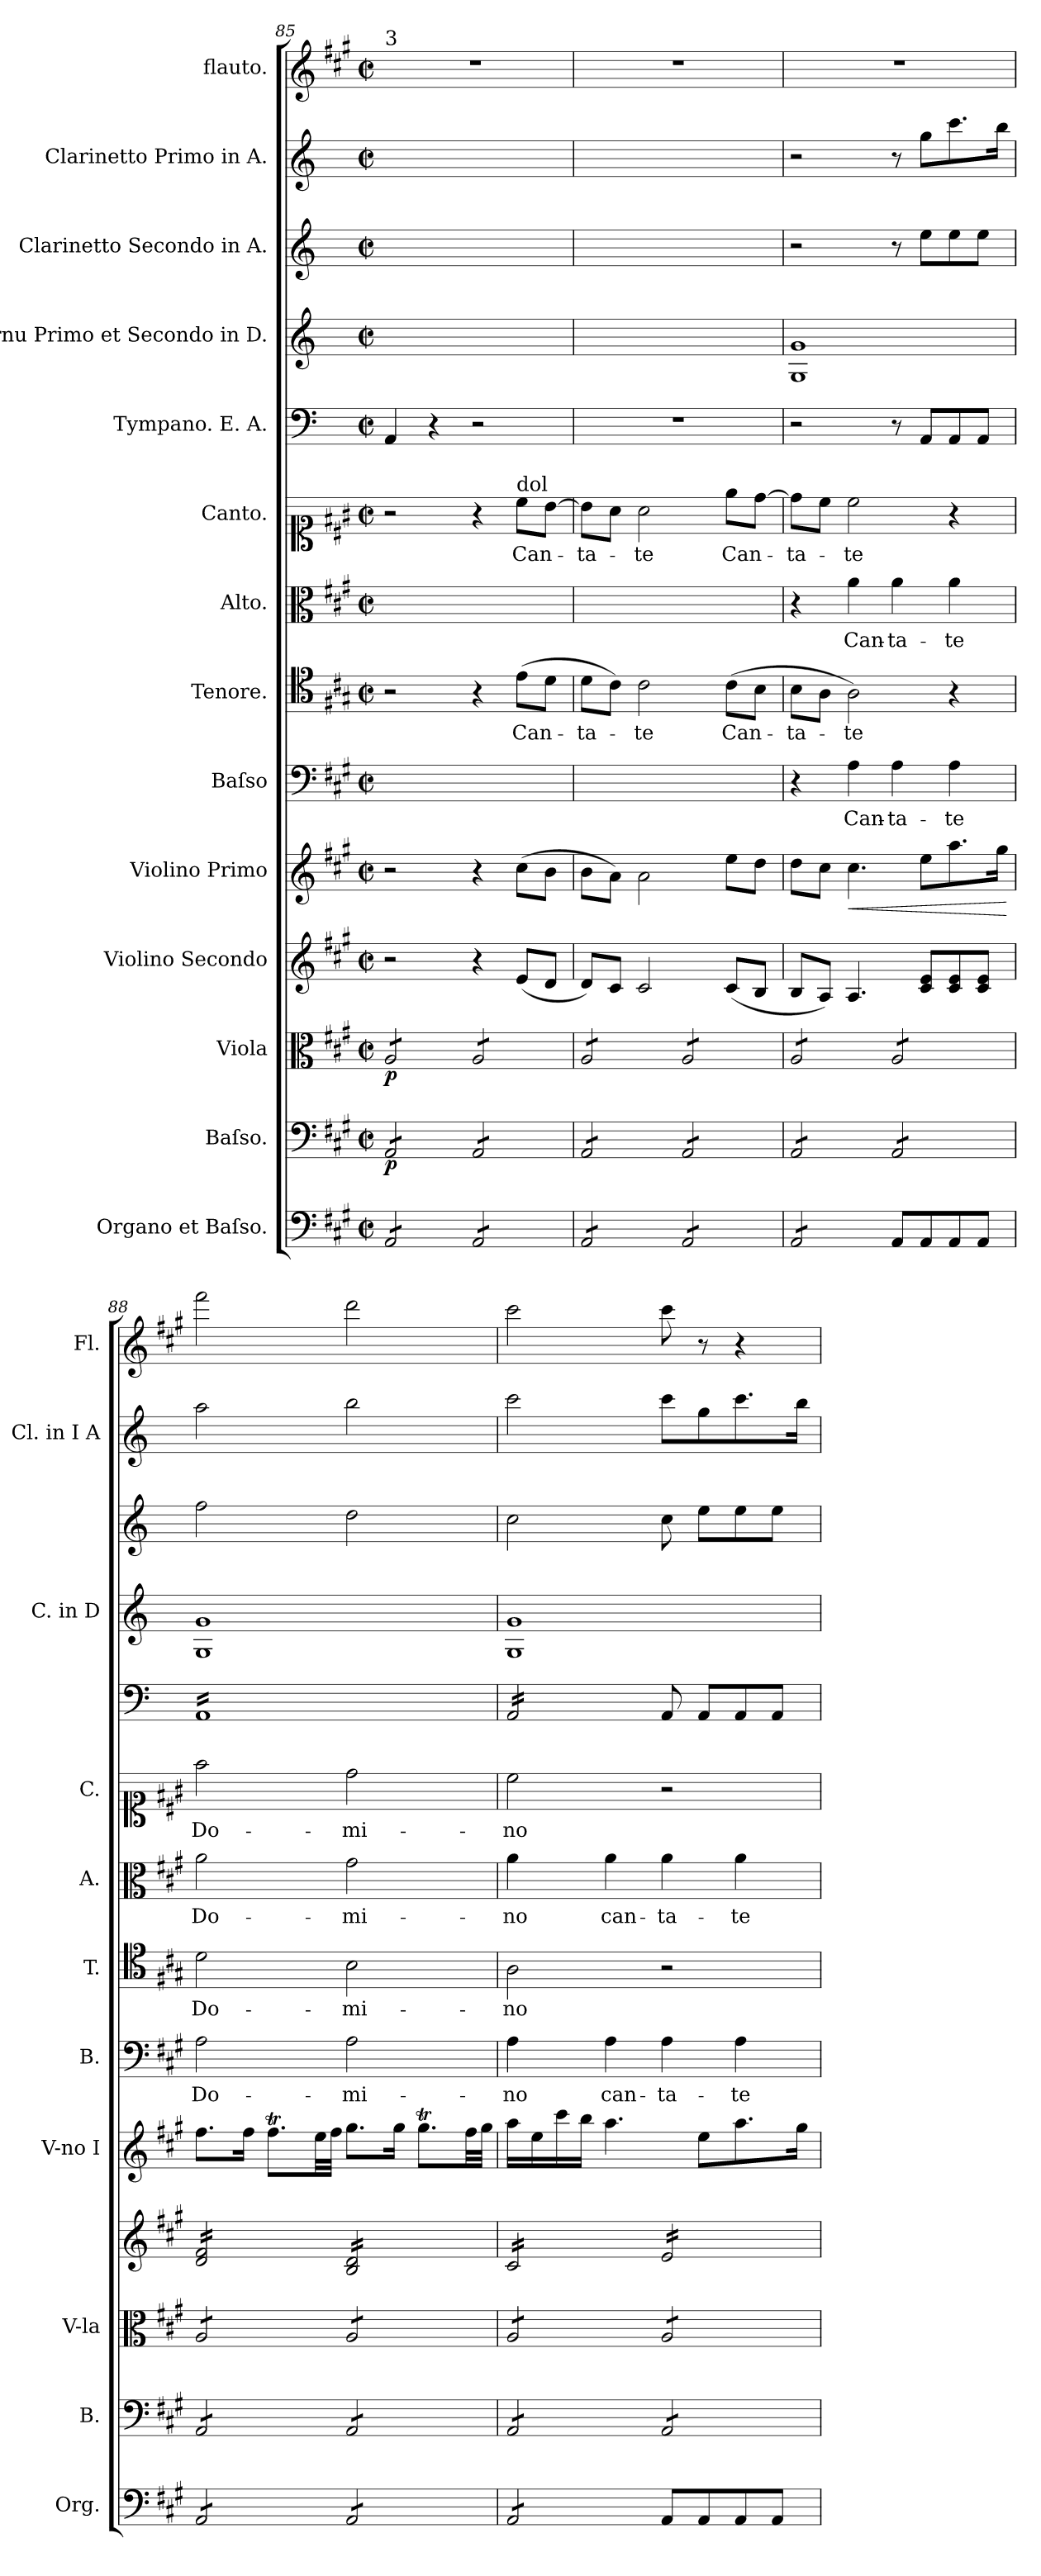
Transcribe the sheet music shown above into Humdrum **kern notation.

**kern	**kern	**dynam	**kern	**dynam	**kern	**kern	**dynam	**kern	**text	**kern	**text	**kern	**text	**kern	**text	**kern	**kern	**kern	**kern	**kern
*part14	*part13	*part13	*part12	*part12	*part11	*part10	*part10	*part9	*part9	*part8	*part8	*part7	*part7	*part6	*part6	*part5	*part4	*part3	*part2	*part1
*staff14	*staff13	*staff13	*staff12	*staff12	*staff11	*staff10	*staff10	*staff9	*staff9	*staff8	*staff8	*staff7	*staff7	*staff6	*staff6	*staff5	*staff4	*staff3	*staff2	*staff1
*I"Organo et Baſso.	*I"Baſso.	*	*I"Viola	*	*I"Violino Secondo	*I"Violino Primo	*	*I"Baſso	*	*I"Tenore.	*	*I"Alto.	*	*I"Canto.	*	*I"Tympano. E. A.	*I"Cornu Primo et Secondo in D.	*I"Clarinetto Secondo in A.	*I"Clarinetto Primo in A.	*I"flauto.
*I'Org.	*I'B.	*	*I'V-la	*	*	*I'V-no I	*	*I'B.	*	*I'T.	*	*I'A.	*	*I'C.	*	*	*I'C. in D	*	*I'Cl. in I A	*I'Fl.
*clefF4	*clefF4	*	*clefC3	*	*clefG2	*clefG2	*	*clefF4	*	*clefC4	*	*clefC3	*	*clefC1	*	*clefF4	*clefG2	*clefG2	*clefG2	*clefG2
*	*	*	*	*	*	*	*	*	*	*	*	*	*	*	*	*	*ITrd6c10	*ITrd2c3	*ITrd2c3	*
*k[f#c#g#]	*k[f#c#g#]	*	*k[f#c#g#]	*	*k[f#c#g#]	*k[f#c#g#]	*	*k[f#c#g#]	*	*k[f#c#g#]	*	*k[f#c#g#]	*	*k[f#c#g#]	*	*k[]	*k[f#c#]	*k[f#c#g#]	*k[f#c#g#]	*k[f#c#g#]
*M2/2	*M2/2	*	*M2/2	*	*M2/2	*M2/2	*	*M2/2	*	*M2/2	*	*M2/2	*	*M2/2	*	*M2/2	*M2/2	*M2/2	*M2/2	*M2/2
*met(c|)	*met(c|)	*	*met(c|)	*	*met(c|)	*met(c|)	*	*met(c|)	*	*met(c|)	*	*met(c|)	*	*met(c|)	*	*met(c|)	*met(c|)	*met(c|)	*met(c|)	*met(c|)
=85	=85	=85	=85	=85	=85	=85	=85	=85	=85	=85	=85	=85	=85	=85	=85	=85	=85	=85	=85	=85
!	!	!	!	!	!	!	!	!	!	!	!	!	!	!	!	!	!	!	!	!LO:TX:a:t=3
*tremolo	*	*	*	*	*	*	*	*	*	*	*	*	*	*	*	*	*	*	*	*
*	*tremolo	*	*	*	*	*	*	*	*	*	*	*	*	*	*	*	*	*	*	*
*	*	*	*tremolo	*	*	*	*	*	*	*	*	*	*	*	*	*	*	*	*	*
8AA/L	8AA/L	p	8A/L	p	2r	2r	.	1ryy	.	2r	.	1ryy	.	2r	.	4AA/	1ryy	1ryy	1ryy	1r
8AA/	8AA/	.	8A/	.	.	.	.	.	.	.	.	.	.	.	.	.	.	.	.	.
8AA/	8AA/	.	8A/	.	.	.	.	.	.	.	.	.	.	.	.	4r	.	.	.	.
8AA/J	8AA/J	.	8A/J	.	.	.	.	.	.	.	.	.	.	.	.	.	.	.	.	.
8AA/L	8AA/L	.	8A/L	.	4r	4r	.	.	.	4r	.	.	.	4r	.	2r	.	.	.	.
8AA/	8AA/	.	8A/	.	.	.	.	.	.	.	.	.	.	.	.	.	.	.	.	.
!	!	!	!	!	!	!	!	!	!	!	!	!	!	!LO:TX:a:t=dol	!	!	!	!	!	!
8AA/	8AA/	.	8A/	.	(8e/L	(8cc#\L	.	.	.	(8e\L	Can-	.	.	8cc#\L	Can-	.	.	.	.	.
8AA/J	8AA/J	.	8A/J	.	8d/J	8b\J	.	.	.	8d\J	.	.	.	[8b\J	.	.	.	.	.	.
=86	=86	=86	=86	=86	=86	=86	=86	=86	=86	=86	=86	=86	=86	=86	=86	=86	=86	=86	=86	=86
8AA/L	8AA/L	.	8A/L	.	8d/L)	8b\L	.	1ryy	.	8d\L	-ta-	1ryy	.	8b\L]	-ta-	1r	1ryy	1ryy	1ryy	1r
8AA/	8AA/	.	8A/	.	8c#/J	8a\J)	.	.	.	8c#\J)	.	.	.	8a\J	.	.	.	.	.	.
8AA/	8AA/	.	8A/	.	2c#/	2a\	.	.	.	2c#\	-te	.	.	2a\	-te	.	.	.	.	.
8AA/J	8AA/J	.	8A/J	.	.	.	.	.	.	.	.	.	.	.	.	.	.	.	.	.
8AA/L	8AA/L	.	8A/L	.	.	.	.	.	.	.	.	.	.	.	.	.	.	.	.	.
8AA/	8AA/	.	8A/	.	.	.	.	.	.	.	.	.	.	.	.	.	.	.	.	.
!	!	!	!	!	!	!	!	!	!	!	!LO:LY:i	!	!	!	!LO:LY:i	!	!	!	!	!
8AA/	8AA/	.	8A/	.	(8c#/L	8ee\L	.	.	.	(8c#\L	Can-	.	.	8ee\L	Can-	.	.	.	.	.
8AA/J	8AA/J	.	8A/J	.	8B/J	8dd\J	.	.	.	8B\J	.	.	.	[8dd\J	.	.	.	.	.	.
=87	=87	=87	=87	=87	=87	=87	=87	=87	=87	=87	=87	=87	=87	=87	=87	=87	=87	=87	=87	=87
!	!	!	!	!	!	!	!	!	!	!	!LO:LY:i	!	!	!	!LO:LY:i	!	!	!	!	!
8AA/L	8AA/L	.	8A/L	.	8B/L	8dd\L	.	4r	.	8B\L	-ta-	4r	.	8dd\L]	-ta-	2r	1AA 1A	2r	2r	1r
8AA/	8AA/	.	8A/	.	8A/J)	8cc#\J	.	.	.	8A\J	.	.	.	8cc#\J	.	.	.	.	.	.
!	!	!	!	!	!	!	!LO:HP:b	!	!	!	!LO:LY:i	!	!	!	!LO:LY:i	!	!	!	!	!
8AA/	8AA/	.	8A/	.	4.A/	4.cc#\	<	4A\	Can-	2A\)	-te	4a\	Can-	2cc#\	-te	.	.	.	.	.
8AA/J	8AA/J	.	8A/J	.	.	.	.	.	.	.	.	.	.	.	.	.	.	.	.	.
*Xtremolo	*	*	*	*	*	*	*	*	*	*	*	*	*	*	*	*	*	*	*	*
8AA/L	8AA/L	.	8A/L	.	.	.	.	4A\	-ta-	.	.	4a\	-ta-	.	.	8r	.	8r	8r	.
8AA/	8AA/	.	8A/	.	8c#/ 8e/L	8ee\L	.	.	.	.	.	.	.	.	.	8AA/L	.	8cc#\L	8ee\L	.
8AA/	8AA/	.	8A/	.	8c#/ 8e/	8.aa\	.	4A\	-te	4r	.	4a\	-te	4r	.	8AA/	.	8cc#\	8.aa\	.
8AA/J	8AA/J	.	8A/J	.	8c#/ 8e/J	.	.	.	.	.	.	.	.	.	.	8AA/J	.	8cc#\J	.	.
.	.	.	.	.	.	16gg#\Jk	.	.	.	.	.	.	.	.	.	.	.	.	16gg#\Jk	.
.	.	.	.	.	.	.	[	.	.	.	.	.	.	.	.	.	.	.	.	.
=88	=88	=88	=88	=88	=88	=88	=88	=88	=88	=88	=88	=88	=88	=88	=88	=88	=88	=88	=88	=88
*tremolo	*	*	*	*	*	*	*	*	*	*	*	*	*	*	*	*	*	*	*	*
*	*	*	*	*	*tremolo	*	*	*	*	*	*	*	*	*	*	*	*	*	*	*
*	*	*	*	*	*	*	*	*	*	*	*	*	*	*	*	*tremolo	*	*	*	*
8AA/L	8AA/L	.	8A/L	.	16d/ 16f#/LL	8.ff#\L	.	2A\	Do-	2d\	Do-	2a\	Do-	2ff#\	Do-	16AA/LL	1AA 1A	2dd\	2ff#\	2fff#\
.	.	.	.	.	16d/ 16f#/	.	.	.	.	.	.	.	.	.	.	16AA/	.	.	.	.
8AA/	8AA/	.	8A/	.	16d/ 16f#/	.	.	.	.	.	.	.	.	.	.	16AA/	.	.	.	.
.	.	.	.	.	16d/ 16f#/	16ff#\Jk	.	.	.	.	.	.	.	.	.	16AA/	.	.	.	.
8AA/	8AA/	.	8A/	.	16d/ 16f#/	8.ff#T\L	.	.	.	.	.	.	.	.	.	16AA/	.	.	.	.
.	.	.	.	.	16d/ 16f#/	.	.	.	.	.	.	.	.	.	.	16AA/	.	.	.	.
8AA/J	8AA/J	.	8A/J	.	16d/ 16f#/	.	.	.	.	.	.	.	.	.	.	16AA/	.	.	.	.
.	.	.	.	.	16d/ 16f#/JJ	32ee\LL	.	.	.	.	.	.	.	.	.	16AA/	.	.	.	.
.	.	.	.	.	.	32ff#\JJJ	.	.	.	.	.	.	.	.	.	.	.	.	.	.
8AA/L	8AA/L	.	8A/L	.	16B/ 16d/LL	8.gg#\L	.	2A\	-mi-	2B\	-mi-	2g#\	-mi-	2dd\	-mi-	16AA/	.	2b\	2gg#\	2ddd\
.	.	.	.	.	16B/ 16d/	.	.	.	.	.	.	.	.	.	.	16AA/	.	.	.	.
8AA/	8AA/	.	8A/	.	16B/ 16d/	.	.	.	.	.	.	.	.	.	.	16AA/	.	.	.	.
.	.	.	.	.	16B/ 16d/	16gg#\Jk	.	.	.	.	.	.	.	.	.	16AA/	.	.	.	.
8AA/	8AA/	.	8A/	.	16B/ 16d/	8.gg#t\L	.	.	.	.	.	.	.	.	.	16AA/	.	.	.	.
.	.	.	.	.	16B/ 16d/	.	.	.	.	.	.	.	.	.	.	16AA/	.	.	.	.
8AA/J	8AA/J	.	8A/J	.	16B/ 16d/	.	.	.	.	.	.	.	.	.	.	16AA/	.	.	.	.
.	.	.	.	.	16B/ 16d/JJ	32ff#\LL	.	.	.	.	.	.	.	.	.	16AA/JJ	.	.	.	.
.	.	.	.	.	.	32gg#\JJJ	.	.	.	.	.	.	.	.	.	.	.	.	.	.
=89	=89	=89	=89	=89	=89	=89	=89	=89	=89	=89	=89	=89	=89	=89	=89	=89	=89	=89	=89	=89
8AA/L	8AA/L	.	8A/L	.	16c#/LL	16aa\LL	.	4A\	-no	2A\	-no	4a\	-no	2cc#\	-no	16AA/LL	1AA 1A	2a\	2aa\	2ccc#\
.	.	.	.	.	16c#/	16ee\	.	.	.	.	.	.	.	.	.	16AA/	.	.	.	.
8AA/	8AA/	.	8A/	.	16c#/	16ccc#\	.	.	.	.	.	.	.	.	.	16AA/	.	.	.	.
.	.	.	.	.	16c#/	16bb\JJ	.	.	.	.	.	.	.	.	.	16AA/	.	.	.	.
8AA/	8AA/	.	8A/	.	16c#/	4.aa\	.	4A\	can-	.	.	4a\	can-	.	.	16AA/	.	.	.	.
.	.	.	.	.	16c#/	.	.	.	.	.	.	.	.	.	.	16AA/	.	.	.	.
8AA/J	8AA/J	.	8A/J	.	16c#/	.	.	.	.	.	.	.	.	.	.	16AA/	.	.	.	.
*Xtremolo	*	*	*	*	*	*	*	*	*	*	*	*	*	*	*	*	*	*	*	*
.	.	.	.	.	16c#/JJ	.	.	.	.	.	.	.	.	.	.	16AA/JJ	.	.	.	.
*	*	*	*	*	*	*	*	*	*	*	*	*	*	*	*	*Xtremolo	*	*	*	*
8AA/L	8AA/L	.	8A/L	.	16e/LL	.	.	4A\	-ta-	2r	.	4a\	-ta-	2r	.	8AA/	.	8a\	8aa\L	8ccc#\
.	.	.	.	.	16e/	.	.	.	.	.	.	.	.	.	.	.	.	.	.	.
8AA/	8AA/	.	8A/	.	16e/	8ee\L	.	.	.	.	.	.	.	.	.	8AA/L	.	8cc#\L	8ee\	8r
.	.	.	.	.	16e/	.	.	.	.	.	.	.	.	.	.	.	.	.	.	.
8AA/	8AA/	.	8A/	.	16e/	8.aa\	.	4A\	-te	.	.	4a\	-te	.	.	8AA/	.	8cc#\	8.aa\	4r
.	.	.	.	.	16e/	.	.	.	.	.	.	.	.	.	.	.	.	.	.	.
8AA/J	8AA/J	.	8A/J	.	16e/	.	.	.	.	.	.	.	.	.	.	8AA/J	.	8cc#\J	.	.
*	*	*	*Xtremolo	*	*	*	*	*	*	*	*	*	*	*	*	*	*	*	*	*
*	*Xtremolo	*	*	*	*	*	*	*	*	*	*	*	*	*	*	*	*	*	*	*
.	.	.	.	.	16e/JJ	16gg#\Jk	.	.	.	.	.	.	.	.	.	.	.	.	16gg#\Jk	.
*	*	*	*	*	*Xtremolo	*	*	*	*	*	*	*	*	*	*	*	*	*	*	*
=	=	=	=	=	=	=	=	=	=	=	=	=	=	=	=	=	=	=	=	=
*-	*-	*-	*-	*-	*-	*-	*-	*-	*-	*-	*-	*-	*-	*-	*-	*-	*-	*-	*-	*-
